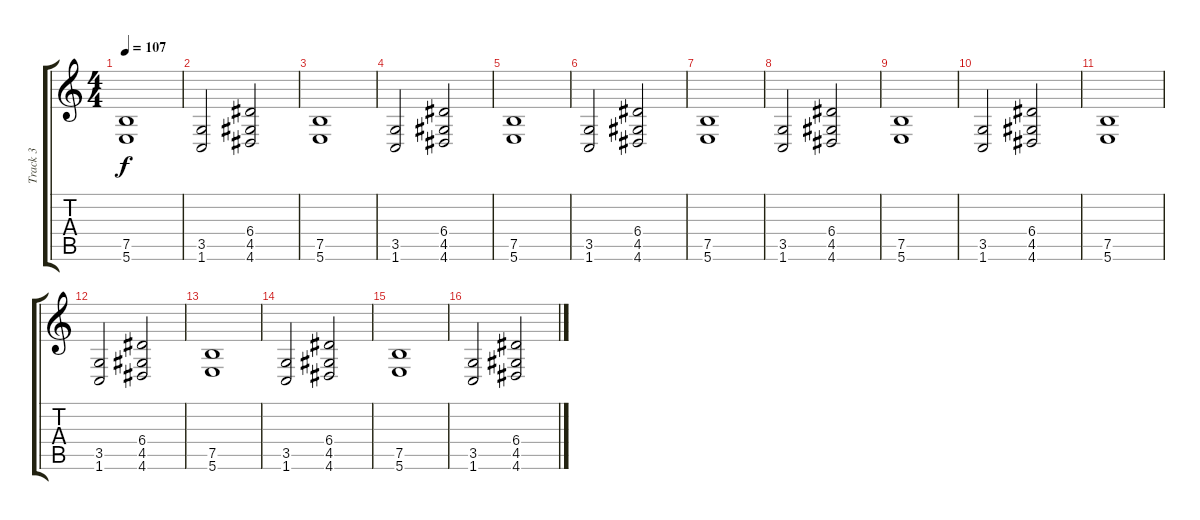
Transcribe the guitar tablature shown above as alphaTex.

\track ("Track 3" "Track 3") {instrument distortionguitar}
\staff {score tabs}
\tuning (B3 Gb3 D3 A2 E2 B1) {hide}
\ts (4 4)
\tempo 107
\clef g2
\ks c
(7.5 5.6).1{dy f} |
(3.5 1.6).2 (6.4 4.5 4.6).2 |
(7.5 5.6).1 |
(3.5 1.6).2 (6.4 4.5 4.6).2 |
(7.5 5.6).1 |
(3.5 1.6).2 (6.4 4.5 4.6).2 |
(7.5 5.6).1 |
(3.5 1.6).2 (6.4 4.5 4.6).2 |
(7.5 5.6).1 |
(3.5 1.6).2 (6.4 4.5 4.6).2 |
(7.5 5.6).1 |
(3.5 1.6).2 (6.4 4.5 4.6).2 |
(7.5 5.6).1 |
(3.5 1.6).2 (6.4 4.5 4.6).2 |
(7.5 5.6).1 |
(3.5 1.6).2 (6.4 4.5 4.6).2
